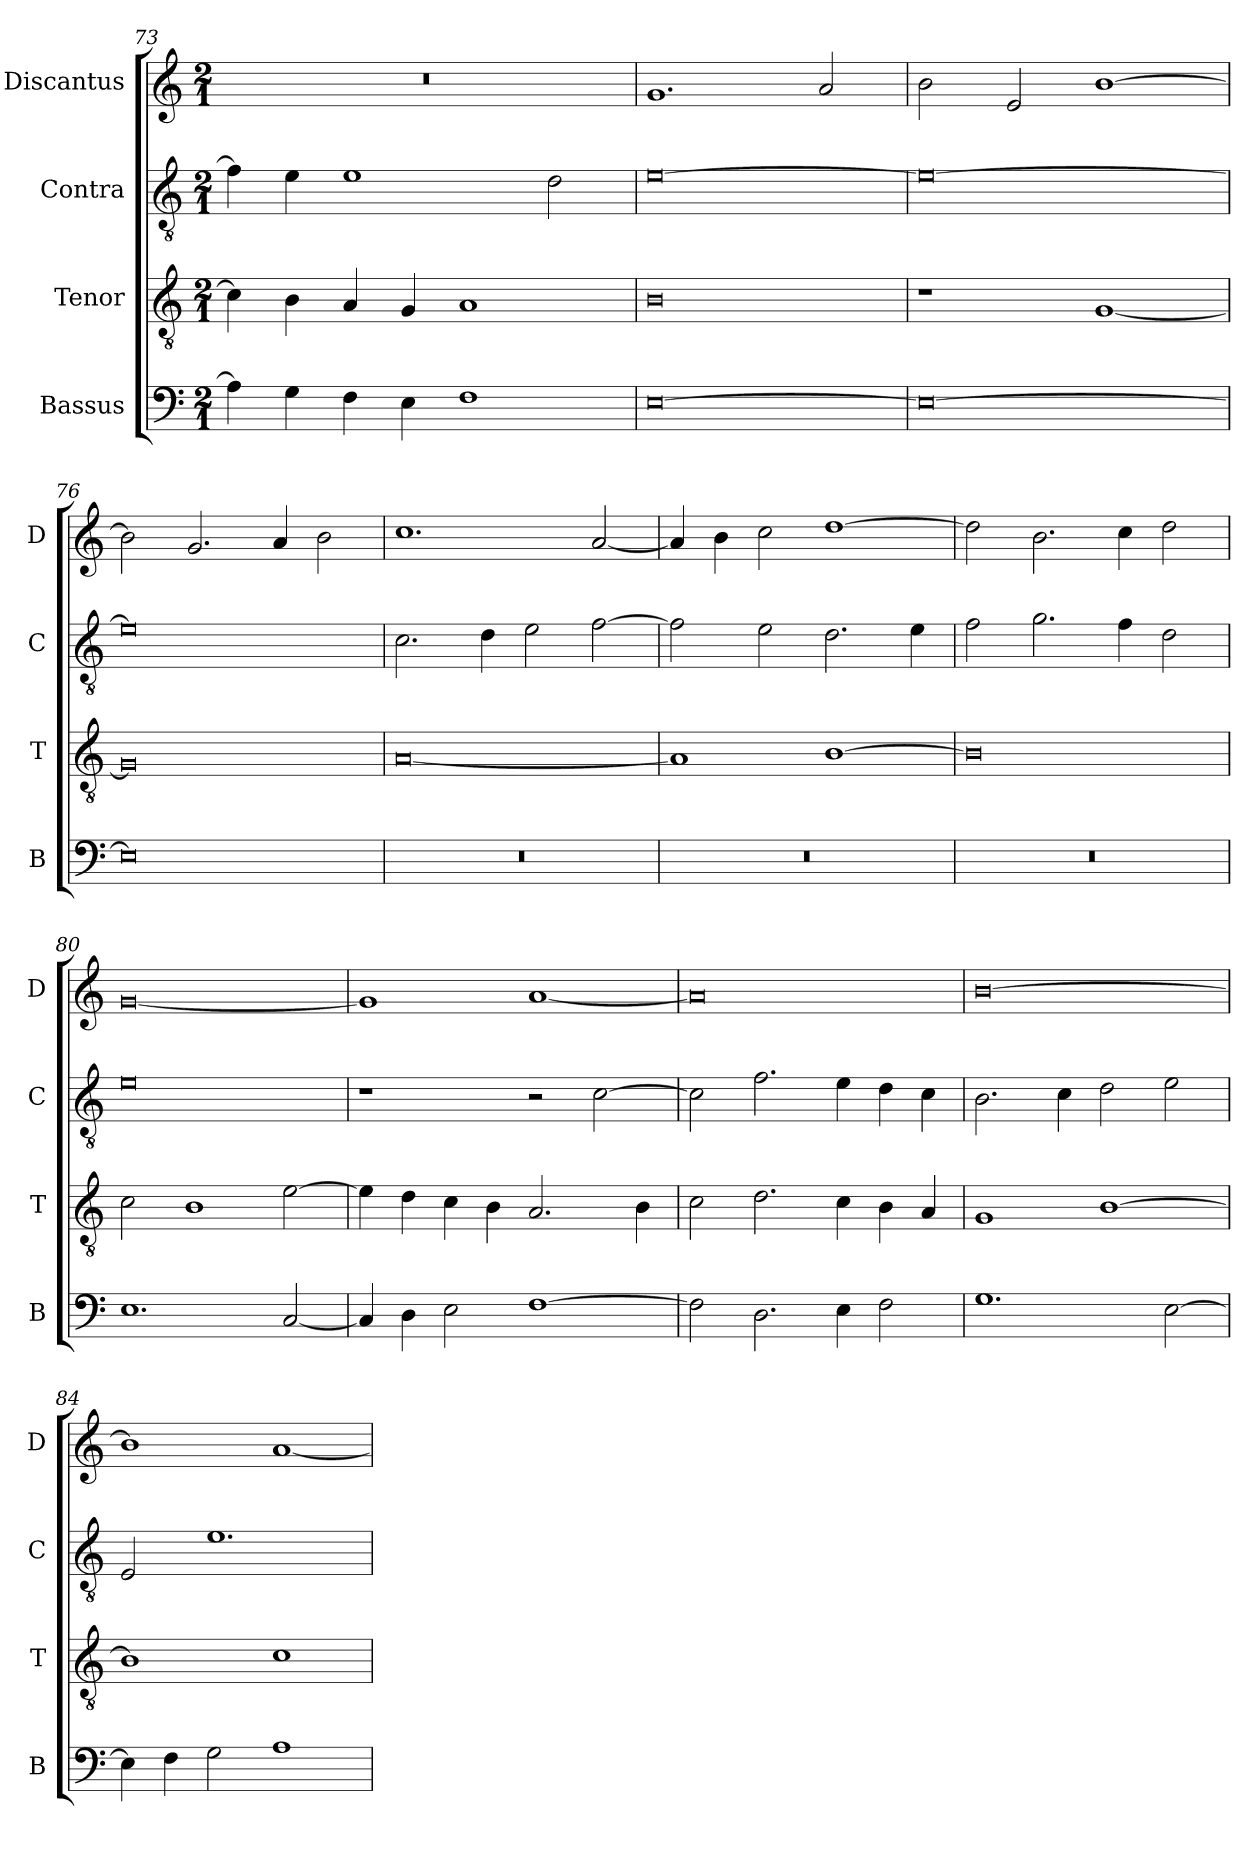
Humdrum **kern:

**kern	**kern	**kern	**kern
*part4	*part3	*part2	*part1
*staff4	*staff3	*staff2	*staff1
*I"Bassus	*I"Tenor	*I"Contra	*I"Discantus
*I'B	*I'T	*I'C	*I'D
*clefF4	*clefGv2	*clefGv2	*clefG2
*k[]	*k[]	*k[]	*k[]
*M2/1	*M2/1	*M2/1	*M2/1
=73	=73	=73	=73
4A\]	4c\]	4f\]	0r
4G\	4B\	4e\	.
4F\	4A/	1e	.
4E\	4G/	.	.
1F	1A	.	.
.	.	2d\	.
=74	=74	=74	=74
[0E	0B	[0e	1.g
.	.	.	2a/
=75	=75	=75	=75
0E_	1r	0e_	2b\
.	.	.	2e/
.	[1G	.	[1b
=76	=76	=76	=76
0E]	0G]	0e]	2b\]
.	.	.	2.g/
.	.	.	4a/
.	.	.	2b\
=77	=77	=77	=77
0r	[0A	2.c\	1.cc
.	.	4d\	.
.	.	2e\	.
.	.	[2f\	[2a/
=78	=78	=78	=78
0r	1A]	2f\]	4a/]
.	.	.	4b\
.	.	2e\	2cc\
.	[1B	2.d\	[1dd
.	.	4e\	.
=79	=79	=79	=79
0r	0B]	2f\	2dd\]
.	.	2.g\	2.b\
.	.	4f\	4cc\
.	.	2d\	2dd\
=80	=80	=80	=80
1.E	2c\	0e	[0g
.	1B	.	.
[2C/	[2e\	.	.
=81	=81	=81	=81
4C/]	4e\]	1r	1g]
4D\	4d\	.	.
2E\	4c\	.	.
.	4B\	.	.
[1F	2.A/	2r	[1a
.	.	[2c\	.
.	4B\	.	.
=82	=82	=82	=82
2F\]	2c\	2c\]	0a]
2.D\	2.d\	2.f\	.
4E\	4c\	4e\	.
2F\	4B\	4d\	.
.	4A/	4c\	.
=83	=83	=83	=83
1.G	1G	2.B\	[0b
.	.	4c\	.
.	[1B	2d\	.
[2E\	.	2e\	.
=84	=84	=84	=84
4E\]	1B]	2E/	1b]
4F\	.	.	.
2G\	.	1.e	.
1A	1c	.	[1a
=	=	=	=
*-	*-	*-	*-
